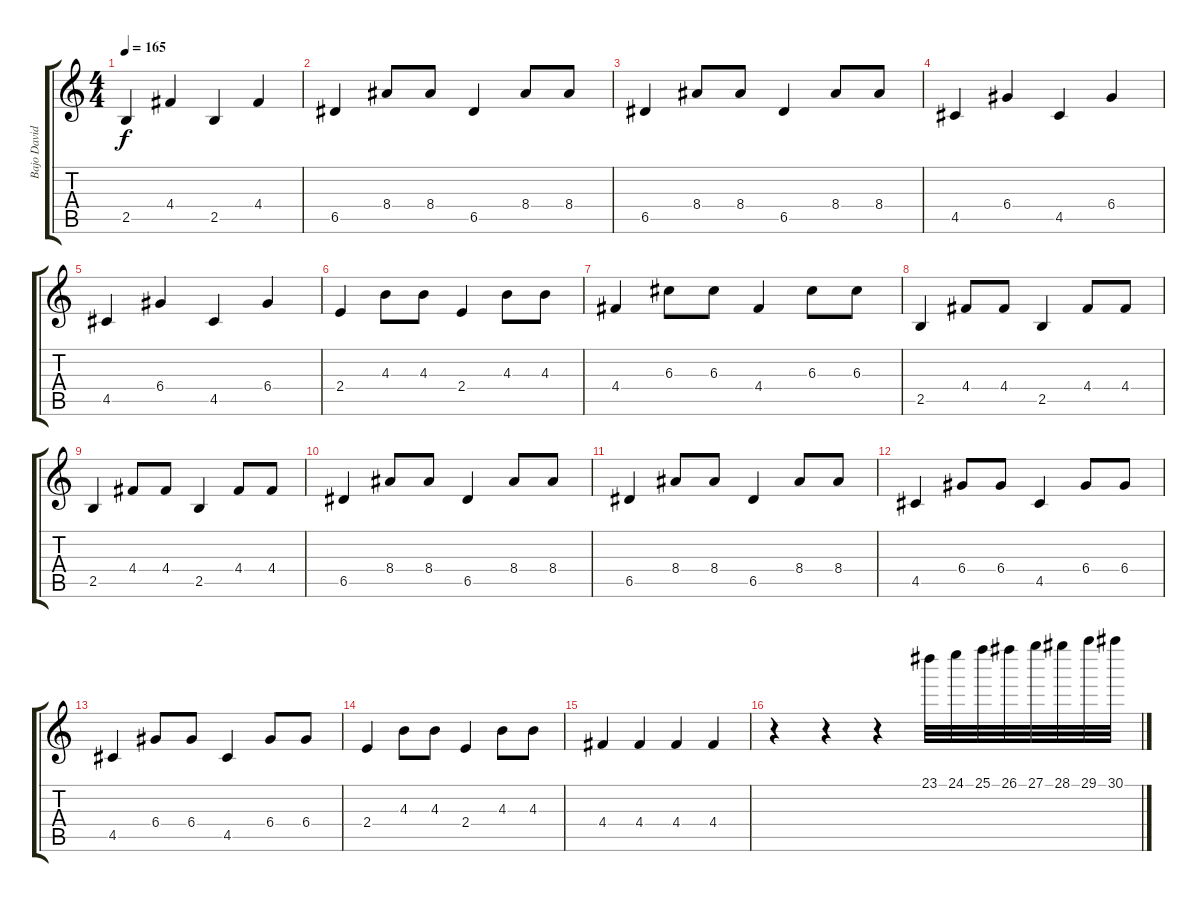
\track ("Bajo David Jaramillo" "Bajo David") {instrument electricbassfinger}
\staff {score tabs}
\tuning (E4 B3 G3 D3 A2 E2) {hide}
\ts (4 4)
\tempo 165
\clef g2
\ks c
2.5.4{dy f} 4.4.4 2.5.4 4.4.4 |
6.5.4 8.4.8 8.4.8 6.5.4 8.4.8 8.4.8 |
6.5.4 8.4.8 8.4.8 6.5.4 8.4.8 8.4.8 |
4.5.4 6.4.4 4.5.4 6.4.4 |
4.5.4 6.4.4 4.5.4 6.4.4 |
2.4.4 4.3.8 4.3.8 2.4.4 4.3.8 4.3.8 |
4.4.4 6.3.8 6.3.8 4.4.4 6.3.8 6.3.8 |
2.5.4 4.4.8 4.4.8 2.5.4 4.4.8 4.4.8 |
2.5.4 4.4.8 4.4.8 2.5.4 4.4.8 4.4.8 |
6.5.4 8.4.8 8.4.8 6.5.4 8.4.8 8.4.8 |
6.5.4 8.4.8 8.4.8 6.5.4 8.4.8 8.4.8 |
4.5.4 6.4.8 6.4.8 4.5.4 6.4.8 6.4.8 |
4.5.4 6.4.8 6.4.8 4.5.4 6.4.8 6.4.8 |
2.4.4 4.3.8 4.3.8 2.4.4 4.3.8 4.3.8 |
4.4.4 4.4.4 4.4.4 4.4.4 |
r.4 r.4 r.4 23.1.32 24.1.32 25.1.32 26.1.32 27.1.32 28.1.32 29.1.32 30.1.32
